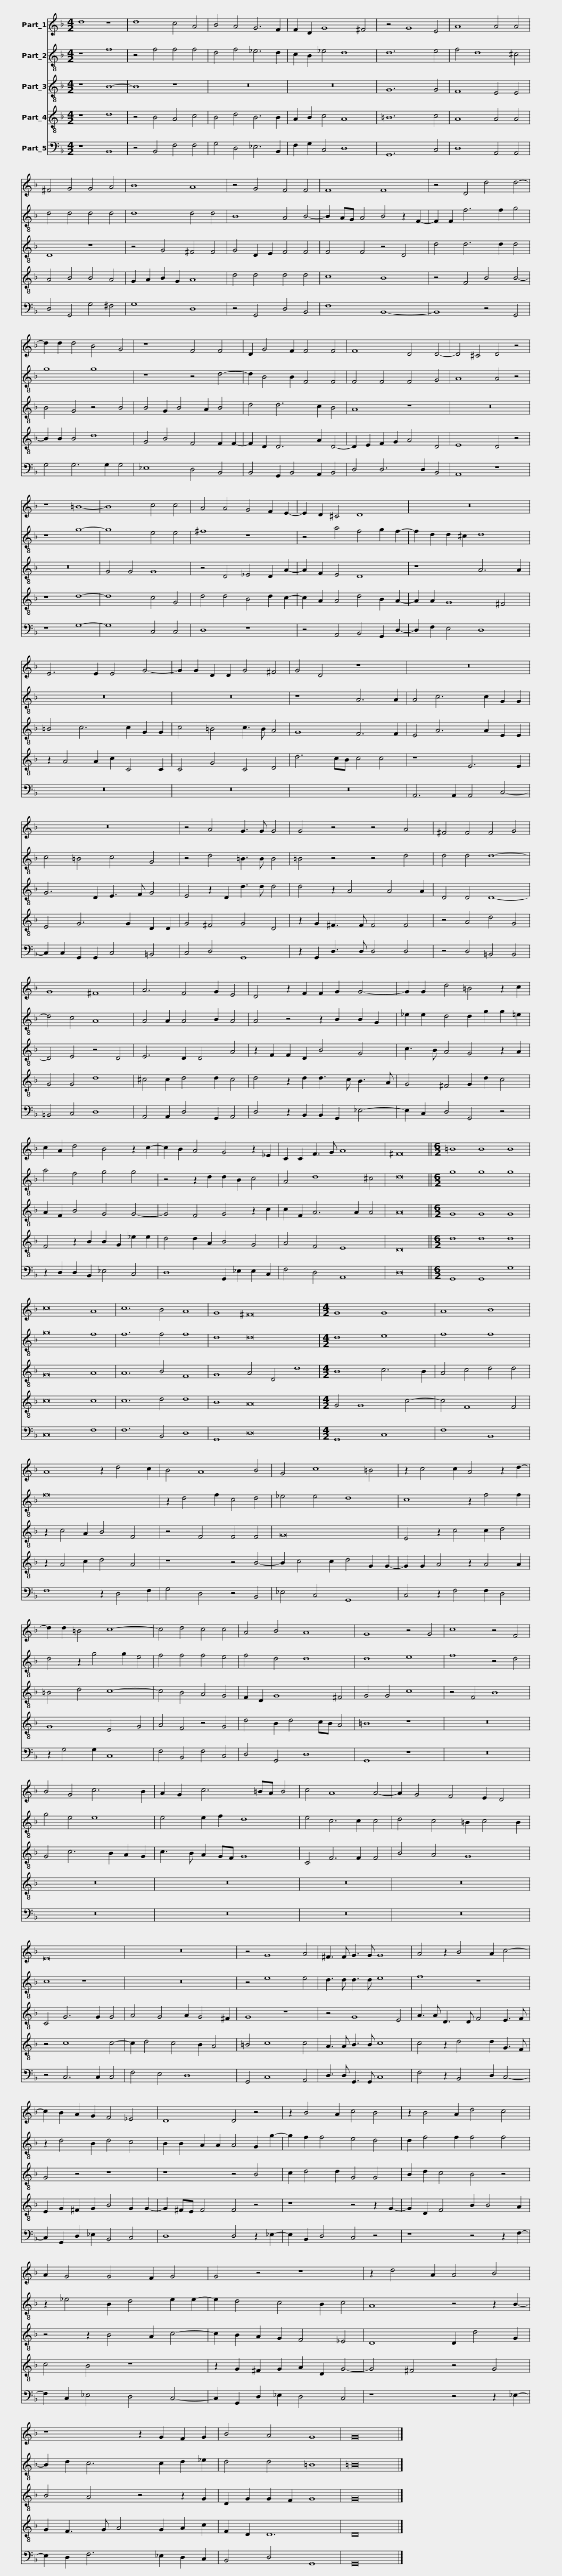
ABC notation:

X:1
%%score 1 2 3 4 5
L:1/8
M:4/2
I:linebreak $
K:F
V:1 treble
V:2 treble-8
V:3 treble-8
V:4 treble-8
V:5 bass
V:1
 d8 z8 | d8 c4 A4 | B4 A4 G6 F2 | F2 D2 G8 ^F4 | z4 G8 E4 | %5
 A8 A4 A4 | ^F4 G4 G4 A4 |$ B8 A8 | z4 G4 F4 F4 | F8 F8 | %10
 z4 D4 d4 d4- | d2 d2 d4 B4 G4 |$ z8 F4 F4 | D2 G4 F2 F4 F4 |$ F8 D4 D4- | %15
 D4 ^C4 D4 z4 | z8 =B8- | B8 c4 c4 | A4 A4 G4 F2 E2- | E2 D2 ^C4 D8 |$ %20
 z16 |$ E6 E2 E4 G4- | G2 G2 D2 D2 G4 ^F4 | G4 D4 z8 | z16 | %25
 z16 |$ z4 A4 G3 G G4 | G4 z4 z4 A4 |$ ^F4 F4 F4 G4 | G8 ^F8 | %30
 A6 F4 G2 E4 | D4 z2 F2 F2 G2 G4- | G2 G2 d4 =B4 z2 c2 |$ c2 A2 d4 B4 z2 c2- | c2 B2 A4 G4 z2 _E2 |$ %35
 C2 C2 F3 G A8 | ^F16 ||[M:6/2] =B8 B8 B8 | c16 A8 | c12 B4 A8 | %40
 G8 ^F16 |$[M:4/2] G8 G8 | A8 B8 |$ A8 z2 d4 c2 | B4 A8 B4 | %45
 G4 c8 =B4 | z2 c4 c2 A4 z2 d2- | d2 d2 =B4 c8- |$ c4 d4 c4 c4 | A4 B4 A8 |$ %50
 G8 z4 G4 | c8 z4 F4 | B4 G4 c6 B2 | A2 G2 c6 =BA B4 | c4 A8 A4- |$ %55
 A2 G4 F4 E2 D4 | E16 |$ z16 | z4 G8 A4 | ^F3 F G3 G G8 | %60
 A4 z2 B4 A2 c4- |$ c2 B2 A2 G2 F4 _E4 | D8 D4 z4 | z2 B4 A2 c4 B4 |$ z2 B4 A2 d4 c4 | %65
 A2 G4 G4 F2 G4 | G4 z4 z8 | z2 d4 A2 A4 B4 |$ z8 z2 G2 F2 G2 | B4 A4 G8 | %70
 G16 |] %71
V:2
 z8 f8 | z4 f4 f4 f4 | d4 f4 _e6 d2 | c2 B2 _e4 d8 | d12 e4 | %5
 f4 d8 ^c4 | d4 d4 d4 d4 |$ d8 d4 d4 | B8 A4 B4- | B2 AG A4 B4 z2 F2- | %10
 F2 F2 f6 f2 g4 | g8 g8 |$ z8 z4 d4- | d2 B4 B2 F4 F4 |$ F4 F4 F4 G4 | %15
 A8 A4 z4 | z8 g8- | g8 e4 e4 | ^f8 z8 | z4 a4 f4 g2 f2- |$ %20
 f2 d2 d2 ^c2 d8 |$ z16 | z16 | z8 A6 A2 | A4 c6 c2 G2 G2 | %25
 c4 =B4 c4 G4 |$ z4 d4 =B3 B B4 | =B4 z4 z4 d4 |$ d4 d4 d8- | d4 c4 A8 | %30
 A4 A2 A4 B2 A4 | A4 z4 z2 B2 B2 G2 | _e2 e2 d4 d2 g2 g2 =e2 |$ a4 f4 g4 g4 | z4 z2 d2 d2 B2 c4 |$ %35
 A4 d8 ^c4 | d16 ||[M:6/2] g8 g8 g8 | g16 f8 | f12 f4 f8 | %40
 d8 d16 |$[M:4/2] d8 e8 | f8 f8 |$ f16 | z2 d4 f2 c4 d4 | %45
 _e4 e4 d8 | c8 z2 f4 f2 | d4 z2 g4 g2 e4 |$ f4 f4 f4 e4 | f4 d4 d8 |$ %50
 d8 e8 | f8 z4 d4 | g4 e4 e8 | e4 e2 f2 d8 | e4 c6 c2 c4 |$ %55
 d4 c4 =B2 c4 B2 | c8 z8 |$ z16 | z4 e8 e4 | d3 d d3 d e8 | %60
 f8 z8 |$ z2 d4 B2 d4 c4 | B2 B2 A2 A2 A4 G2 g2- | g2 f2 f4 e4 d4 |$ d2 f4 f2 f4 f4 | %65
 z2 _e4 B2 d4 e2 e2- | e2 d4 c4 B2 c4 | A8 z4 z2 B2- |$ B2 d2 c6 c2 d2 _e2 | d4 d4 =B8 | %70
 =B16 |] %71
V:3
 z8 B8- | B8 z8 | z16 | z16 | G12 G4 | %5
 F8 E4 E4 | D8 z8 |$ z4 G4 ^F4 F4 | G4 D2 E2 F4 F4 | F4 F4 z4 D4 | %10
 d4 d6 d2 d4 | B4 G4 z4 B4 |$ B4 G2 B4 A2 B4 | d4 d6 c2 B4 |$ A8 z8 | %15
 z16 | z16 | G4 G4 G8 | z4 D4 _E4 D2 A2- | A2 F2 E4 D8 |$ %20
 z8 A6 A2 |$ =B4 c6 c2 G2 G2 | c4 =B4 c3 B A4 | G8 F6 F2 | E4 A6 A2 E2 E2 | %25
 G6 D2 E3 F G4 |$ E4 z2 D2 d3 d d4 | d4 z2 A4 A4 A2 |$ D4 D4 D8- | D4 E4 z4 D4 | %30
 E6 D2 D4 A4 | z2 F2 F2 D2 B4 G4 | c3 B A4 G4 z2 A2 |$ A2 F2 B4 G4 G4- | G4 F4 G4 z2 c2 |$ %35
 c2 F2 A6 A2 A4 | A16 ||[M:6/2] G8 G8 G8 | G16 A8 | A12 B4 F8 | %40
 G8 A4 D4 d8 |$[M:4/2] B8 c6 B2 | A4 c4 d4 d4 |$ z2 c4 A2 B4 F4 | z4 F4 F4 F4 | %45
 G16 | E4 z2 c4 c2 d4 | =B4 d4 c8- |$ c4 B4 A4 G4 | F2 D2 G8 ^F4 |$ %50
 G4 G4 c8 | z4 F4 B8 | G4 c6 B2 A2 G2 | c3 B A2 GF G8 | C4 F6 F2 F4 |$ %55
 B4 A4 G8 | C4 G6 G2 G4 |$ A4 G4 A2 G4 ^F2 | G8 z8 | z4 G8 E4 | %60
 A3 A D3 D F4 E3 F |$ G4 z4 z8 | z8 z4 B4 | c2 d4 d2 G4 G4 |$ B2 d2 c4 B4 z4 | %65
 z4 z2 B4 A2 c4- | c2 B2 A2 G2 F4 _E4 | D8 D2 d4 G2 |$ B4 A4 z4 z2 G2 | D2 G2 G2 F2 G8 | %70
 G16 |] %71
V:4
 z8 d8 | z4 B4 A4 c4 | B4 d4 B6 B2 | A2 B2 c4 A8 | =B12 c4 | %5
 A8 A4 A4 | A4 B4 B4 A4 |$ G2 A2 B2 G2 A8 | d4 d4 d4 d4 | c8 B8 | %10
 z4 F4 B4 B4- | B2 B2 B4 d8 |$ G4 B4 F4 F2 F2- | F2 D2 D6 A2 D4- |$ D2 E2 F2 G2 A4 D4 | %15
 E8 D4 z4 | z8 d8- | d8 c4 G4 | d4 d4 B4 d2 c2- | c2 A2 A4 d4 B2 A2- |$ %20
 A2 A2 G8 ^F4 |$ z2 A4 A2 c2 C4 C2 | C4 G4 C4 D4 | d6 cB c4 c4 | z8 E6 E2 | %25
 E4 G6 G2 D2 D2 |$ G4 ^F4 G4 D4 | z2 G2 ^F3 F F4 F4 |$ z4 A4 d4 G4 | G4 G4 d8 | %30
 ^c4 c2 d4 d2 c4 | d4 z2 d2 d3 c B3 A | G4 ^F4 G2 d2 c4 |$ F4 z2 B2 B2 G2 _e2 e2 | d4 d2 A2 B4 G4 |$ %35
 A4 F4 E8 | D16 ||[M:6/2] d8 d8 d8 | c16 c8 | c12 d4 d8 | %40
 B8 A16 |$[M:4/2] G4 G8 c4- | c4 F8 F4 |$ z2 A4 c2 d4 A4 | z8 z4 B4- | %45
 B2 c4 c2 d4 G2 G2- | G2 G2 A4 z2 A4 A2 | G8 E4 G4 |$ A4 F4 z4 G4 | d4 B2 d4 cB A4 |$ %50
 =B8 z8 | z16 | z16 | z16 | z16 |$ %55
 z16 | z4 c8 c4- |$ c2 d4 c4 B2 A4 | =B4 c8 c4 | A3 A B3 B c8 | %60
 c4 z2 d4 d2 G3 F |$ E2 G2 ^F2 G2 B4 G2 G2- | G2 ^FE F4 F4 z4 | z8 z4 z2 G2- |$ G2 D2 F4 B2 B4 A2 | %65
 c4 B4 z8 | z2 G2 ^F2 G2 A2 D2 G4- | G4 ^F4 z4 G4 |$ G2 F3 G A4 G2 A2 c2 | F2 D2 D12 | %70
 D16 |] %71
V:5
 z8 B,,8 | z4 B,,4 F,4 F,4 | G,4 D,4 _E,6 B,,2 | F,2 G,2 C,4 D,8 | G,,12 C,4 | %5
 D,8 A,,4 A,,4 | D,4 G,,4 G,4 ^F,4 |$ G,8 D,8 | z4 G,,4 D,4 B,,4 | F,8 B,,8- | %10
 B,,8 z4 G,,4 | G,4 G,6 G,2 G,4 |$ _E,8 D,4 B,,4 | B,,4 G,,2 B,,4 A,,2 B,,4 |$ D,4 D,6 D,2 B,,4 | %15
 A,,8 z8 | z8 G,8- | G,8 C,4 C,4 | D,8 z8 | z4 A,,4 B,,4 G,,2 D,2- |$ %20
 D,2 F,2 E,4 D,8 |$ z16 | z16 | z16 | A,,6 A,,2 A,,4 C,4- | %25
 C,2 C,2 G,,2 G,,2 C,4 =B,,4 |$ C,4 D,4 G,,8 | z2 G,,2 D,3 D, D,4 D,4 |$ z4 D,4 =B,,4 B,,4 | =B,,4 C,4 D,8 | %30
 A,,4 A,,2 D,4 G,,2 A,,4 | D,4 z2 B,,2 B,,2 G,,2 _E,4- | E,2 C,2 D,4 G,,4 z4 |$ z2 D,2 D,2 B,,2 _E,4 C,4 | D,8 G,,2 _E,2 E,2 C,2 |$ %35
 F,4 D,4 A,,8 | D,16 ||[M:6/2] G,,8 G,,8 G,8 | C,16 F,8 | F,12 B,,4 D,8 | %40
 G,,8 D,16 |$[M:4/2] G,,8 C,8 | F,8 B,,8 |$ F,8 z2 D,4 F,2 | G,4 D,4 z4 B,,4 | %45
 _E,4 C,4 G,,8 | C,4 z2 F,4 F,2 D,4 | z2 G,4 G,2 C,8 |$ F,4 B,,4 F,4 C,4 | D,4 G,,4 D,8 |$ %50
 G,,8 z8 | z16 | z16 | z16 | z16 |$ %55
 z16 | z4 C,6 C,2 C,4 |$ F,4 E,4 D,8 | G,,4 C,8 A,,4 | D,3 D, G,,3 G,, C,8 | %60
 F,4 z2 B,,4 D,2 C,4- |$ C,2 G,,2 D,2 _E,2 B,,4 C,4 | D,8 D,4 z2 _E,2- | E,2 B,,2 D,4 C,4 z4 |$ z8 z4 z2 F,2- | %65
 F,2 C,2 _E,4 D,4 C,4- | C,2 G,,2 D,2 _E,2 D,4 C,4 | z8 z4 z2 _E,2- |$ E,2 D,2 F,6 _E,2 D,2 C,2 | B,,4 D,4 G,,8 | %70
 G,,16 |] %71
